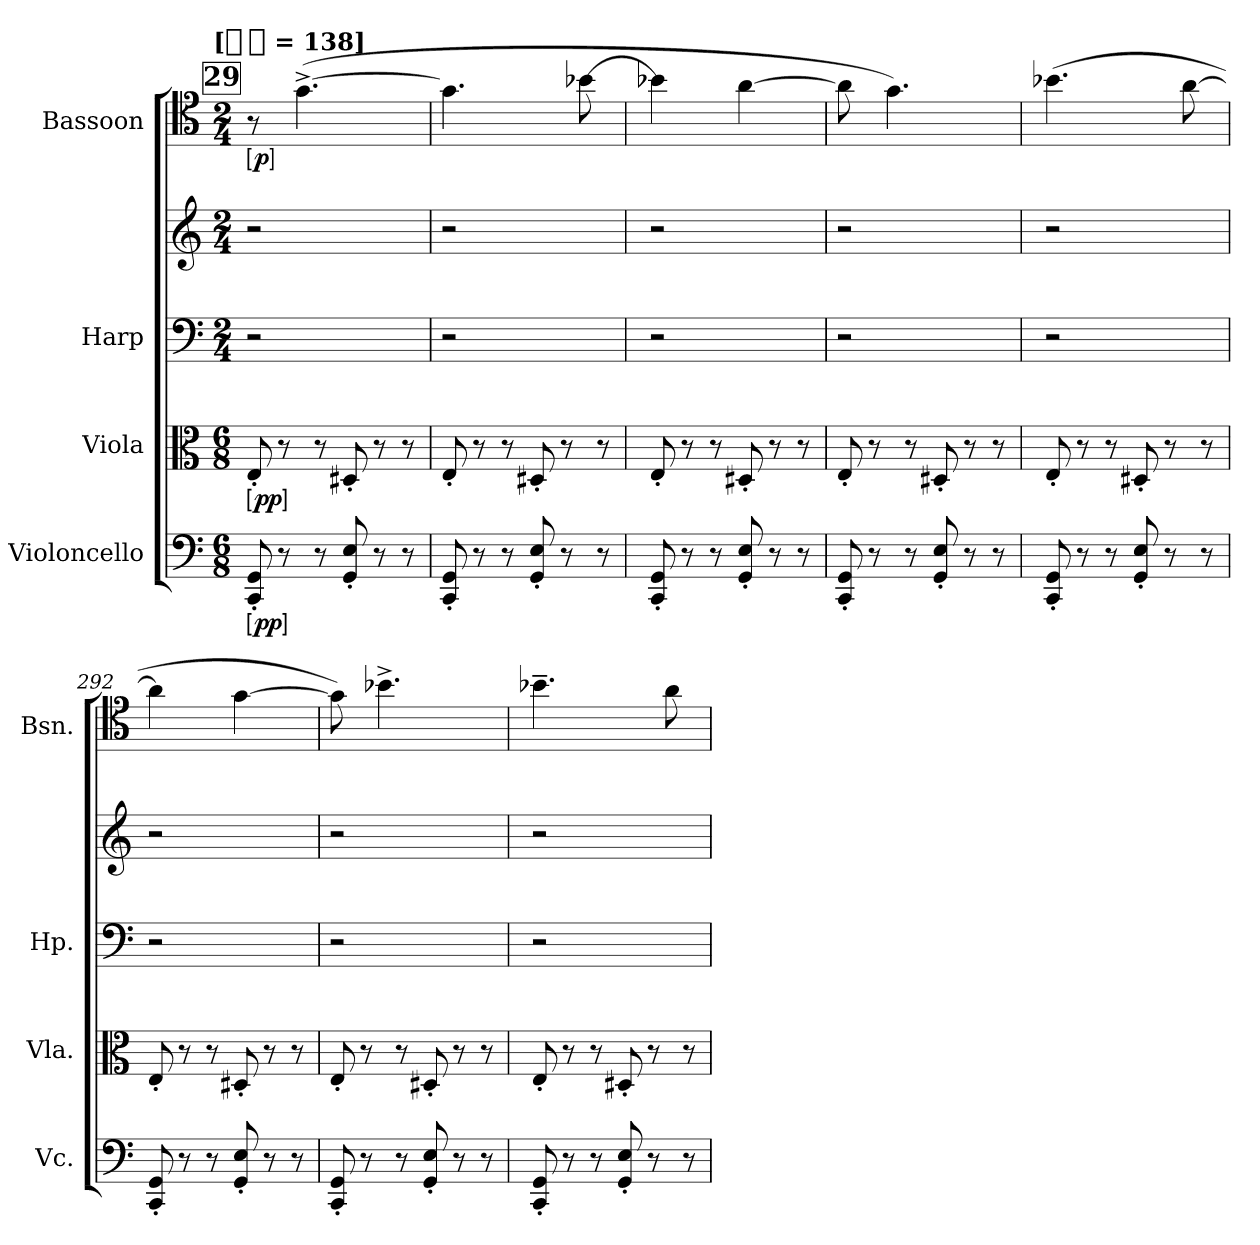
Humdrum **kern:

**kern	**dynam	**kern	**dynam	**kern	**kern	**kern	**dynam
*part4	*part4	*part3	*part3	*part2	*part2	*part1	*part1
*staff5	*staff5	*staff4	*staff4	*staff3	*staff2	*staff1	*staff1
*I"Violoncello	*	*I"Viola	*	*I"Harp	*	*I"Bassoon	*
*I'Vc.	*	*I'Vla.	*	*I'Hp.	*	*I'Bsn.	*
*clefF4	*	*clefC3	*	*clefF4	*clefG2	*clefC4	*
*k[]	*	*k[]	*	*k[]	*k[]	*k[]	*
*C:	*	*C:	*	*C:	*C:	*C:	*
!!LO:TX:omd:t=[[quarter-dot] = 138]
*M6/8	*	*M6/8	*	*M2/4	*M2/4	*M2/4	*
*MM207	*	*MM207	*	*MM207	*MM207	*MM207	*
*Xtuplet	*	*Xtuplet	*	*	*	*	*
!!LO:REH:place=s1:t=29
=287	=287	=287	=287	=287	=287	=287	=287
!	!LO:DY:ed=brack	!	!LO:DY:ed=brack	!	!	!	!LO:DY:ed=brack
12CC' 12GG'	pp	12E'	pp	2r	2r	8r	p
12r	.	12r	.	.	.	.	.
.	.	.	.	.	.	([4.g^	.
12r	.	12r	.	.	.	.	.
12GG' 12E'	.	12D#X'	.	.	.	.	.
12r	.	12r	.	.	.	.	.
12r	.	12r	.	.	.	.	.
=288	=288	=288	=288	=288	=288	=288	=288
12CC' 12GG'	.	12E'	.	2r	2r	4.g]	.
12r	.	12r	.	.	.	.	.
12r	.	12r	.	.	.	.	.
12GG' 12E'	.	12D#X'	.	.	.	.	.
12r	.	12r	.	.	.	.	.
.	.	.	.	.	.	[8b-X	.
12r	.	12r	.	.	.	.	.
=289	=289	=289	=289	=289	=289	=289	=289
12CC' 12GG'	.	12E'	.	2r	2r	4b-X]	.
12r	.	12r	.	.	.	.	.
12r	.	12r	.	.	.	.	.
12GG' 12E'	.	12D#X'	.	.	.	[4a	.
12r	.	12r	.	.	.	.	.
12r	.	12r	.	.	.	.	.
=290	=290	=290	=290	=290	=290	=290	=290
12CC' 12GG'	.	12E'	.	2r	2r	8a]	.
12r	.	12r	.	.	.	.	.
.	.	.	.	.	.	4.g)	.
12r	.	12r	.	.	.	.	.
12GG' 12E'	.	12D#X'	.	.	.	.	.
12r	.	12r	.	.	.	.	.
12r	.	12r	.	.	.	.	.
=291	=291	=291	=291	=291	=291	=291	=291
12CC' 12GG'	.	12E'	.	2r	2r	(4.b-X	.
12r	.	12r	.	.	.	.	.
12r	.	12r	.	.	.	.	.
12GG' 12E'	.	12D#X'	.	.	.	.	.
12r	.	12r	.	.	.	.	.
.	.	.	.	.	.	[8a	.
12r	.	12r	.	.	.	.	.
=292	=292	=292	=292	=292	=292	=292	=292
12CC' 12GG'	.	12E'	.	2r	2r	4a]	.
12r	.	12r	.	.	.	.	.
12r	.	12r	.	.	.	.	.
12GG' 12E'	.	12D#X'	.	.	.	[4g	.
12r	.	12r	.	.	.	.	.
12r	.	12r	.	.	.	.	.
=293	=293	=293	=293	=293	=293	=293	=293
12CC' 12GG'	.	12E'	.	2r	2r	8g])	.
12r	.	12r	.	.	.	.	.
.	.	.	.	.	.	4.b-X^	.
12r	.	12r	.	.	.	.	.
12GG' 12E'	.	12D#X'	.	.	.	.	.
12r	.	12r	.	.	.	.	.
12r	.	12r	.	.	.	.	.
=294	=294	=294	=294	=294	=294	=294	=294
12CC' 12GG'	.	12E'	.	2r	2r	4.b-X~	.
12r	.	12r	.	.	.	.	.
12r	.	12r	.	.	.	.	.
12GG' 12E'	.	12D#X'	.	.	.	.	.
12r	.	12r	.	.	.	.	.
.	.	.	.	.	.	[8a	.
12r	.	12r	.	.	.	.	.
=	=	=	=	=	=	=	=
*-	*-	*-	*-	*-	*-	*-	*-
